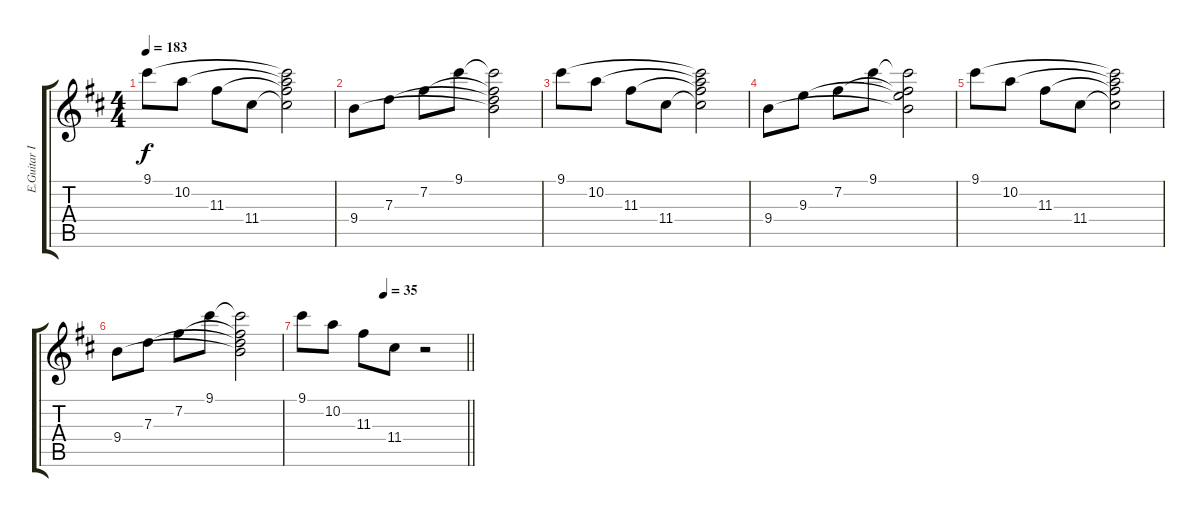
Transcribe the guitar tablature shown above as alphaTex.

\track ("" "E.Guitar I") {instrument overdrivenguitar}
\staff {score tabs}
\tuning (E4 B3 G3 D3 A2 E2) {hide}
\ts (4 4)
\tempo 183
\clef g2
\ks d
9.1.8{dy f} 10.2.8 11.3.8 11.4.8 (9.1{t} 10.2{t} 11.3{t} 11.4{t}).2 |
9.4.8 7.3.8 7.2.8 9.1.8 (9.1{t} 7.2{t} 7.3{t} 9.4{t}).2 |
9.1.8 10.2.8 11.3.8 11.4.8 (9.1{t} 10.2{t} 11.3{t} 11.4{t}).2 |
9.4.8 9.3.8 7.2.8 9.1.8 (9.1{t} 7.2{t} 9.3{t} 9.4{t}).2 |
9.1.8 10.2.8 11.3.8 11.4.8 (9.1{t} 10.2{t} 11.3{t} 11.4{t}).2 |
9.4.8 7.3.8 7.2.8 9.1.8 (9.1{t} 7.2{t} 7.3{t} 9.4{t}).2 |
\tempo (35 0.5)
\barLineRight lightlight
9.1.8 10.2.8 11.3.8 11.4.8 r.2
